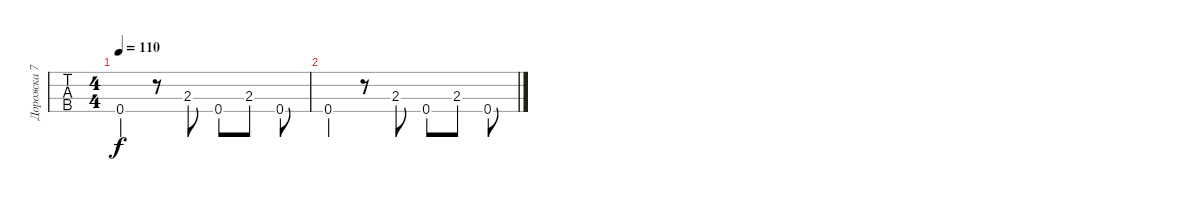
\track ("Дорожка 7" "Дорожка 7") {instrument electricbassfinger}
\staff {tabs}
\tuning (G2 D2 A1 E1) {hide}
\ts (4 4)
\tempo 110
\clef f4
\ks c
0.4.4{dy f} r.8 2.3.8 0.4.8 2.3.8 0.4.8 |
0.4.4 r.8 2.3.8 0.4.8 2.3.8 0.4.8
